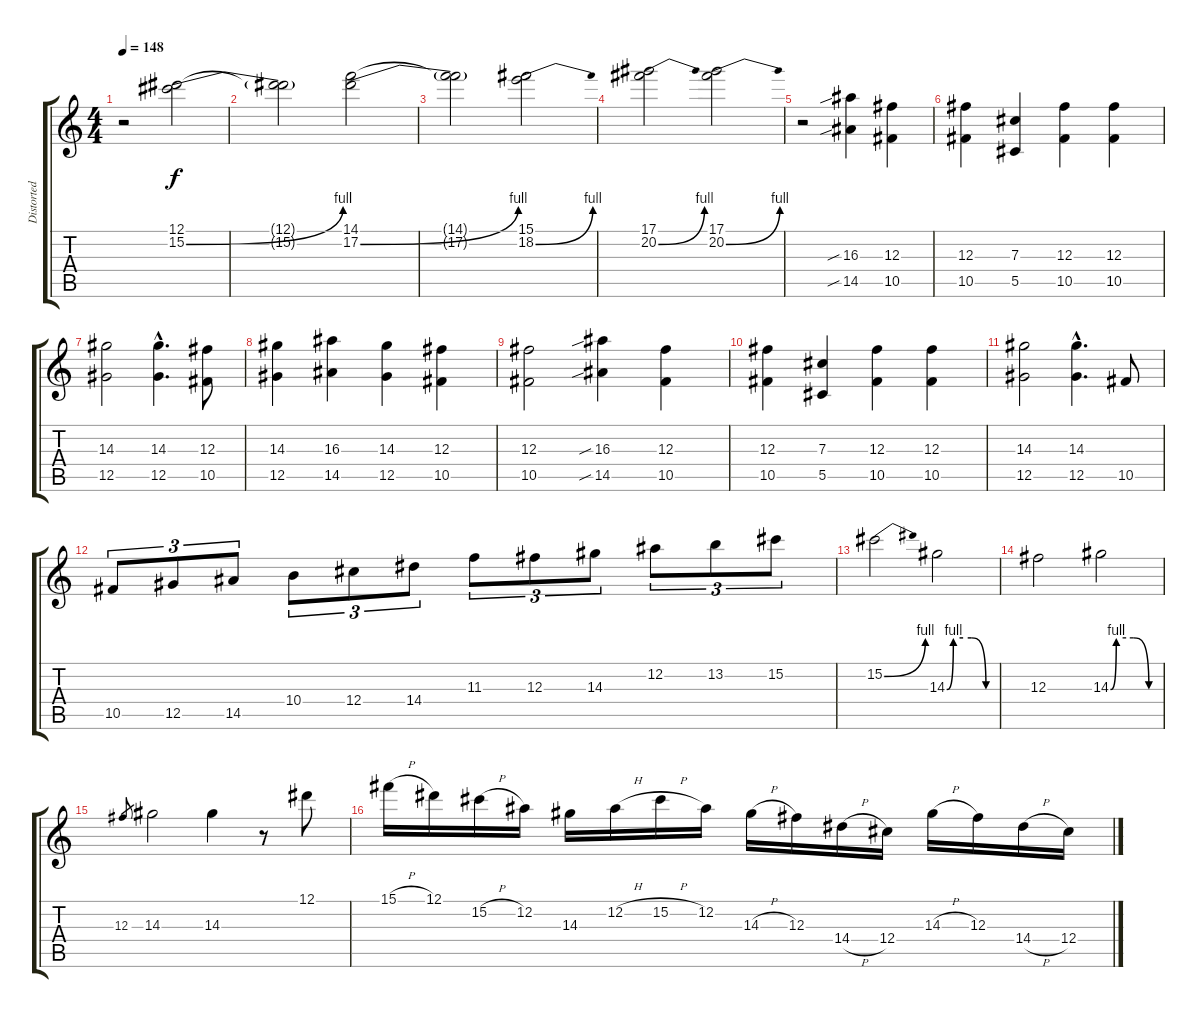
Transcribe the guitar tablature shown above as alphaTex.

\track ("Distorted Guitar 2" "Distorted ") {instrument distortionguitar}
\staff {score tabs}
\tuning (Eb4 Bb3 Gb3 Db3 Ab2 Eb2) {hide}
\ts (4 4)
\tempo 148
\clef g2
\ks c
r.2{dy f} (12.1 15.2{be (bend 0 0 60 4)}).2{volume 11} |
(12.1{t} 15.2{t}).2 (14.1 17.2{be (bend 0 0 60 4)}).2 |
(14.1{t} 17.2{t}).2 (15.1 18.2{be (bend 0 0 60 4)}).2 |
(17.1 20.2{be (bend 0 0 60 4)}).2 (17.1 20.2{be (bend 0 0 60 4)}).2 |
r.2 (16.3{sib} 14.5{sib}).4 (12.3 10.5).4 |
(12.3 10.5).4 (7.3 5.5).4 (12.3 10.5).4 (12.3 10.5).4 |
(14.3 12.5).2 (14.3{hac} 12.5{hac}).4{d} (12.3 10.5).8 |
(14.3 12.5).4 (16.3 14.5).4 (14.3 12.5).4 (12.3 10.5).4 |
(12.3 10.5).2 (16.3{sib} 14.5{sib}).4 (12.3 10.5).4 |
(12.3 10.5).4 (7.3 5.5).4 (12.3 10.5).4 (12.3 10.5).4 |
(14.3 12.5).2 (14.3{hac} 12.5{hac}).4{d} 10.5.8 |
10.5.8{tu (3 2)} 12.5.8{tu (3 2)} 14.5.8{tu (3 2)} 10.4.8{tu (3 2)} 12.4.8{tu (3 2)} 14.4.8{tu (3 2)} 11.3.8{tu (3 2)} 12.3.8{tu (3 2)} 14.3.8{tu (3 2)} 12.2.8{tu (3 2)} 13.2.8{tu (3 2)} 15.2.8{tu (3 2)} |
15.2{be (bend 0 0 60 4)}.2 14.3{be (custom 0 0 8 4 20 4 30 4 48 0 60 0)}.2 |
12.3.2 14.3{be (custom 0 0 7 4 28 4 47 0 60 0)}.2 |
12.3.8{gr} 14.3.2 14.3.4 r.8 12.1.8 |
15.1{h}.16 12.1.16 15.2{h}.16 12.2.16 14.3.16 12.2{h}.16 15.2{h}.16 12.2.16 14.3{h}.16 12.3.16 14.4{h}.16 12.4.16 14.3{h}.16 12.3.16 14.4{h}.16 12.4.16
